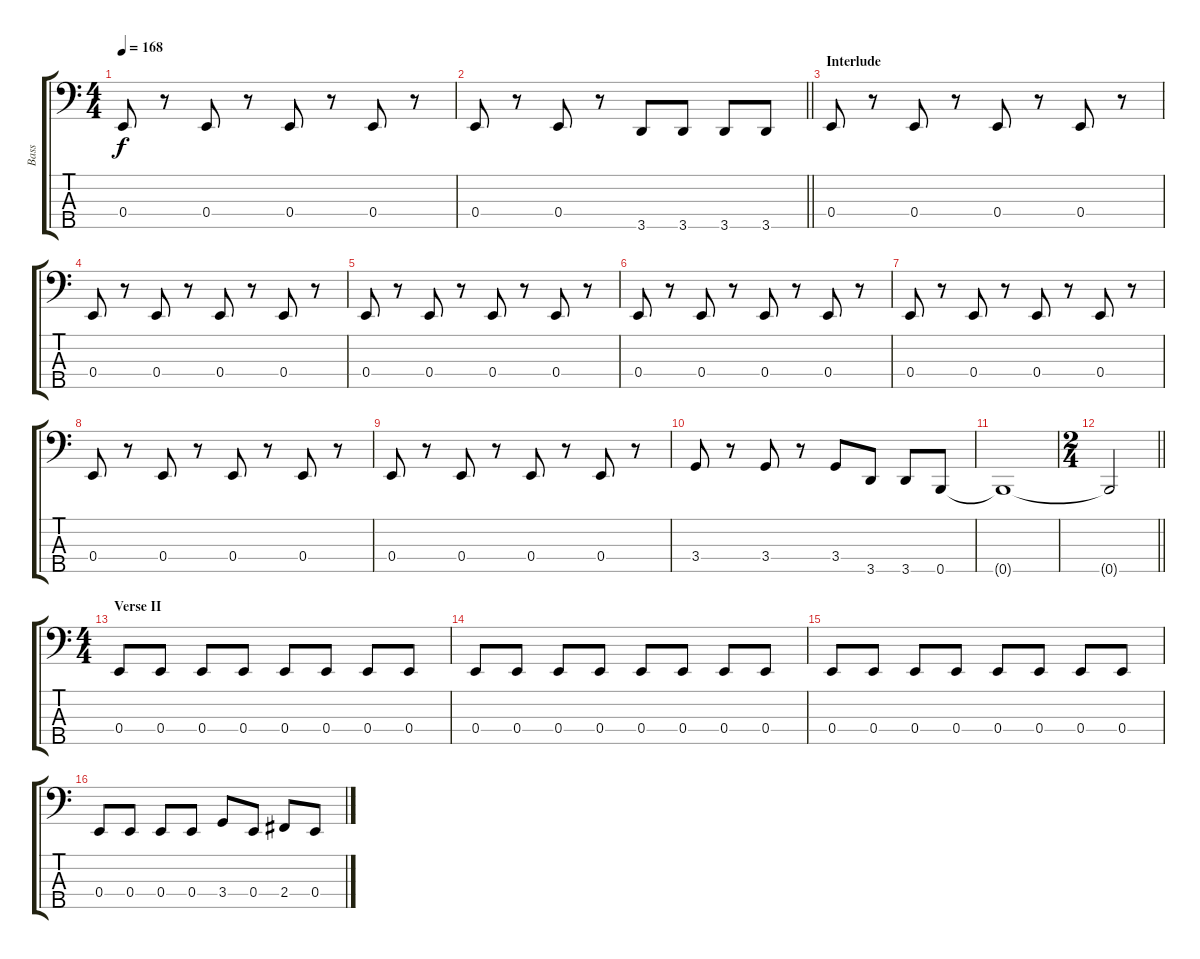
\track ("Bass" "Bass") {instrument electricbassfinger}
\staff {score tabs}
\tuning (G2 D2 A1 E1 B0) {hide}
\ts (4 4)
\tempo 168
\clef f4
\ks c
0.4.8{dy f} r.8 0.4.8 r.8 0.4.8 r.8 0.4.8 r.8 |
\barLineRight lightlight
0.4.8 r.8 0.4.8 r.8 3.5.8 3.5.8 3.5.8 3.5.8 |
\section ("" "Interlude")
0.4.8 r.8 0.4.8 r.8 0.4.8 r.8 0.4.8 r.8 |
0.4.8 r.8 0.4.8 r.8 0.4.8 r.8 0.4.8 r.8 |
0.4.8 r.8 0.4.8 r.8 0.4.8 r.8 0.4.8 r.8 |
0.4.8 r.8 0.4.8 r.8 0.4.8 r.8 0.4.8 r.8 |
0.4.8 r.8 0.4.8 r.8 0.4.8 r.8 0.4.8 r.8 |
0.4.8 r.8 0.4.8 r.8 0.4.8 r.8 0.4.8 r.8 |
0.4.8 r.8 0.4.8 r.8 0.4.8 r.8 0.4.8 r.8 |
3.4.8 r.8 3.4.8 r.8 3.4.8 3.5.8 3.5.8 0.5.8 |
0.5{t}.1 |
\ts (2 4)
\barLineRight lightlight
0.5{t}.2 |
\ts (4 4)
\section ("" "Verse II")
0.4.8 0.4.8 0.4.8 0.4.8 0.4.8 0.4.8 0.4.8 0.4.8 |
0.4.8 0.4.8 0.4.8 0.4.8 0.4.8 0.4.8 0.4.8 0.4.8 |
0.4.8 0.4.8 0.4.8 0.4.8 0.4.8 0.4.8 0.4.8 0.4.8 |
0.4.8 0.4.8 0.4.8 0.4.8 3.4.8 0.4.8 2.4.8 0.4.8
